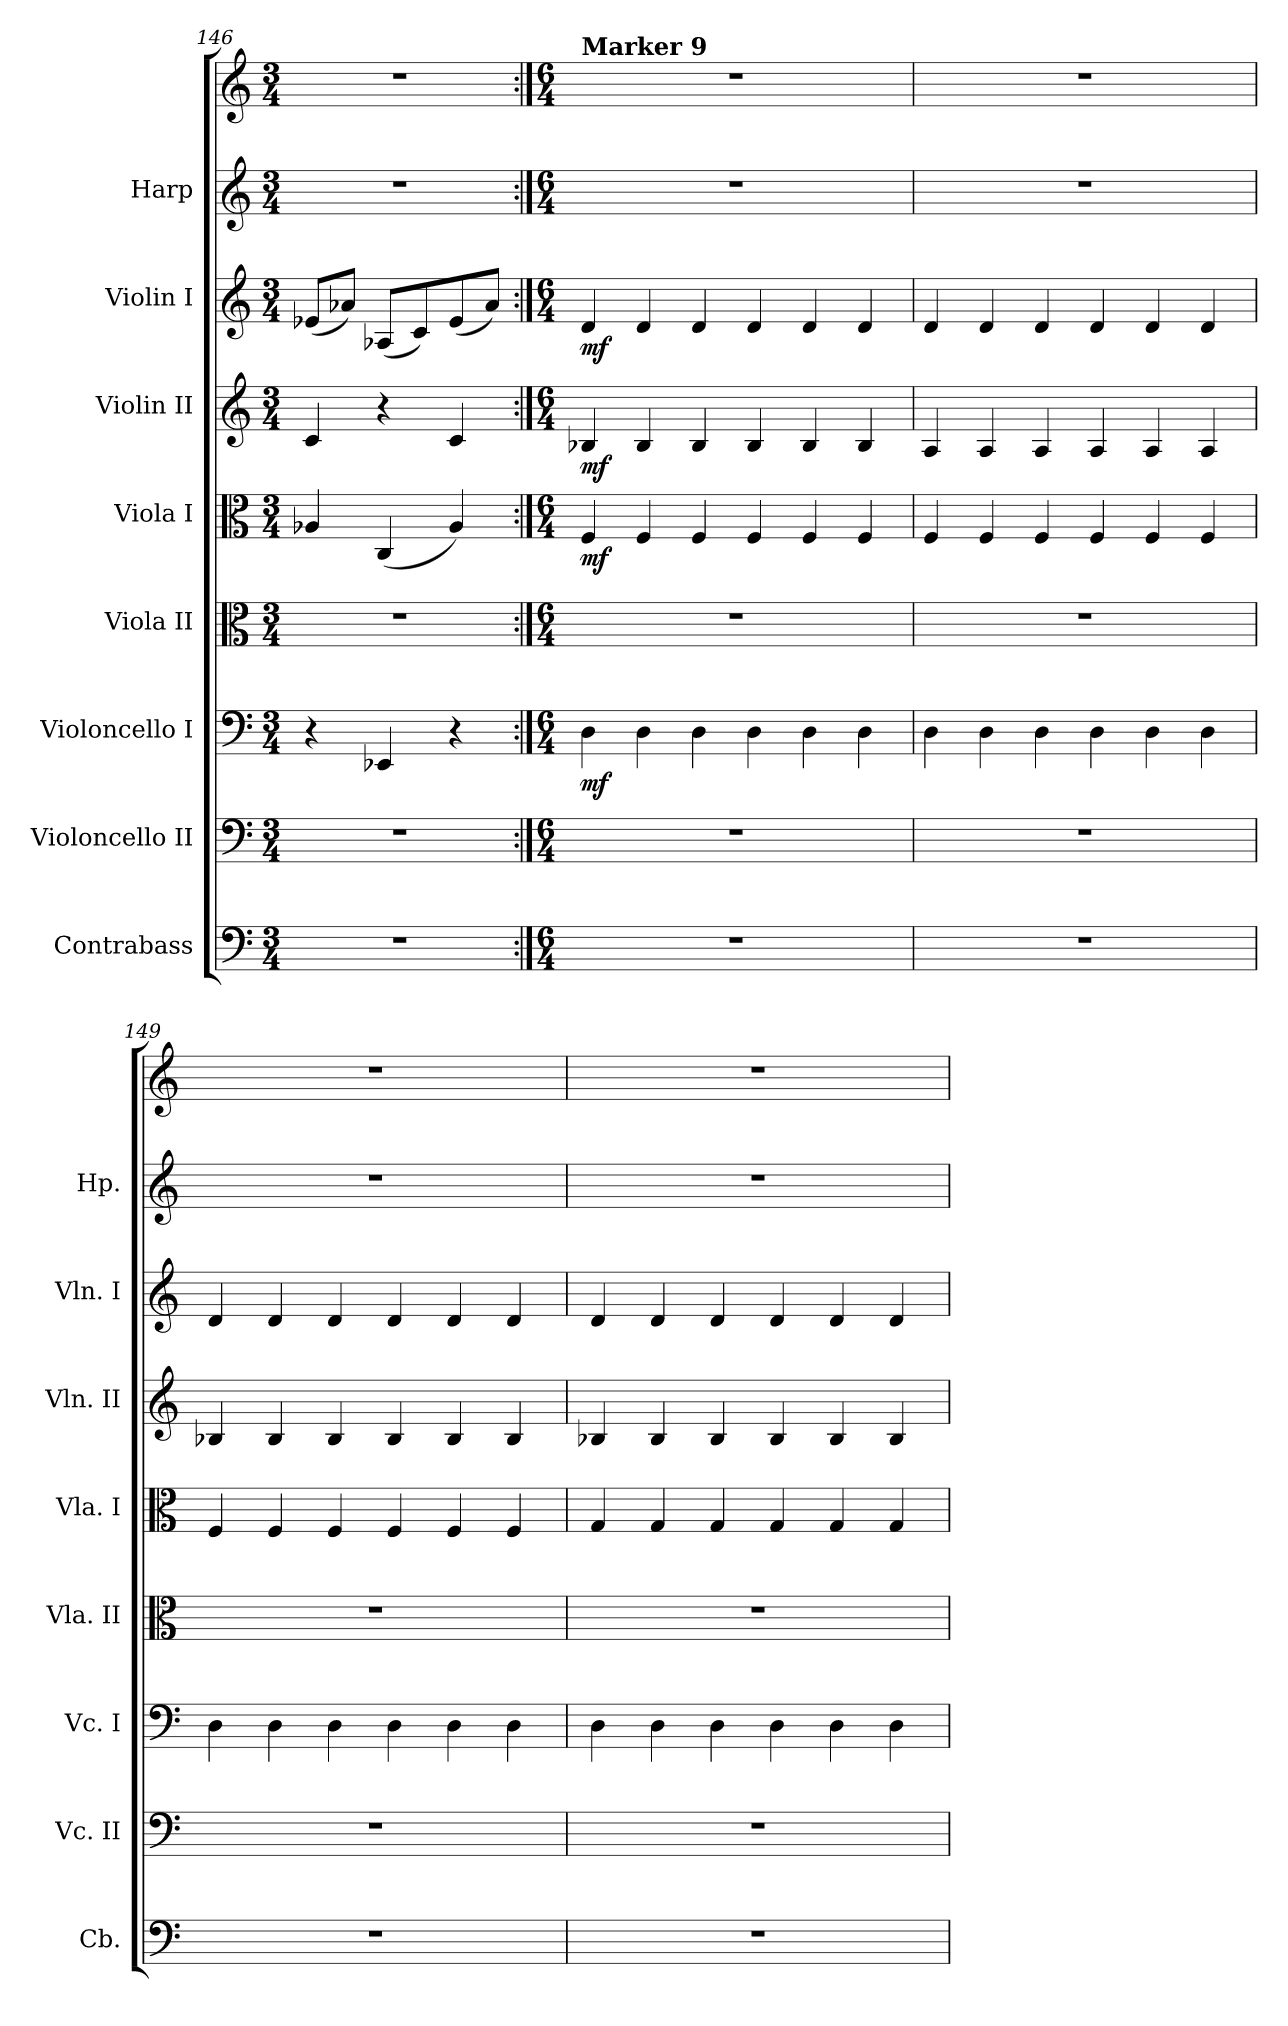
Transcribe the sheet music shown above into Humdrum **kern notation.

**kern	**kern	**kern	**dynam	**kern	**kern	**dynam	**kern	**dynam	**kern	**dynam	**kern	**kern
*part8	*part7	*part6	*part6	*part5	*part4	*part4	*part3	*part3	*part2	*part2	*part1	*part1
*staff9	*staff8	*staff7	*staff7	*staff6	*staff5	*staff5	*staff4	*staff4	*staff3	*staff3	*staff2	*staff1
*I"Contrabass	*I"Violoncello II	*I"Violoncello I	*	*I"Viola II	*I"Viola I	*	*I"Violin II	*	*I"Violin I	*	*I"Harp	*
*I'Cb.	*I'Vc. II	*I'Vc. I	*	*I'Vla. II	*I'Vla. I	*	*I'Vln. II	*	*I'Vln. I	*	*I'Hp.	*
*clefF4	*clefF4	*clefF4	*	*clefC3	*clefC3	*	*clefG2	*	*clefG2	*	*clefG2	*clefG2
*ITrd7c12	*	*	*	*	*	*	*	*	*	*	*	*
*k[]	*k[]	*k[]	*	*k[]	*k[]	*	*k[]	*	*k[]	*	*k[]	*k[]
*M3/4	*M3/4	*M3/4	*	*M3/4	*M3/4	*	*M3/4	*	*M3/4	*	*M3/4	*M3/4
=146	=146	=146	=146	=146	=146	=146	=146	=146	=146	=146	=146	=146
2.r	2.r	4r	.	2.r	4A-X/	.	4c/	.	(8e-X/	.	2.r	2.r
.	.	.	.	.	.	.	.	.	8a-X/J)	.	.	.
.	.	4EE-X/	.	.	(4C/	.	4r	.	(8A-X/L	.	.	.
.	.	.	.	.	.	.	.	.	8c/)	.	.	.
.	.	4r	.	.	4A-/)	.	4c/	.	(8e-/	.	.	.
.	.	.	.	.	.	.	.	.	8a-/J)	.	.	.
!!LO:PB:g=z
=147:|!	=147:|!	=147:|!	=147:|!	=147:|!	=147:|!	=147:|!	=147:|!	=147:|!	=147:|!	=147:|!	=147:|!	=147:|!
*M6/4	*M6/4	*M6/4	*	*M6/4	*M6/4	*	*M6/4	*	*M6/4	*	*M6/4	*M6/4
!	!	!	!	!	!	!	!	!	!	!	!	!LO:TX:a:B:t=Marker 9
!	!	!	!LO:DY:b	!	!	!LO:DY:b	!	!LO:DY:b	!	!LO:DY:b	!	!
1.r	1.r	4D\	mf	1.r	4F/	mf	4B-X/	mf	4d/	mf	1.r	1.r
.	.	4D\	.	.	4F/	.	4B-/	.	4d/	.	.	.
.	.	4D\	.	.	4F/	.	4B-/	.	4d/	.	.	.
.	.	4D\	.	.	4F/	.	4B-/	.	4d/	.	.	.
.	.	4D\	.	.	4F/	.	4B-/	.	4d/	.	.	.
.	.	4D\	.	.	4F/	.	4B-/	.	4d/	.	.	.
=148	=148	=148	=148	=148	=148	=148	=148	=148	=148	=148	=148	=148
1.r	1.r	4D\	.	1.r	4F/	.	4A/	.	4d/	.	1.r	1.r
.	.	4D\	.	.	4F/	.	4A/	.	4d/	.	.	.
.	.	4D\	.	.	4F/	.	4A/	.	4d/	.	.	.
.	.	4D\	.	.	4F/	.	4A/	.	4d/	.	.	.
.	.	4D\	.	.	4F/	.	4A/	.	4d/	.	.	.
.	.	4D\	.	.	4F/	.	4A/	.	4d/	.	.	.
=149	=149	=149	=149	=149	=149	=149	=149	=149	=149	=149	=149	=149
1.r	1.r	4D\	.	1.r	4F/	.	4B-X/	.	4d/	.	1.r	1.r
.	.	4D\	.	.	4F/	.	4B-/	.	4d/	.	.	.
.	.	4D\	.	.	4F/	.	4B-/	.	4d/	.	.	.
.	.	4D\	.	.	4F/	.	4B-/	.	4d/	.	.	.
.	.	4D\	.	.	4F/	.	4B-/	.	4d/	.	.	.
.	.	4D\	.	.	4F/	.	4B-/	.	4d/	.	.	.
=150	=150	=150	=150	=150	=150	=150	=150	=150	=150	=150	=150	=150
1.r	1.r	4D\	.	1.r	4G/	.	4B-X/	.	4d/	.	1.r	1.r
.	.	4D\	.	.	4G/	.	4B-/	.	4d/	.	.	.
.	.	4D\	.	.	4G/	.	4B-/	.	4d/	.	.	.
.	.	4D\	.	.	4G/	.	4B-/	.	4d/	.	.	.
.	.	4D\	.	.	4G/	.	4B-/	.	4d/	.	.	.
.	.	4D\	.	.	4G/	.	4B-/	.	4d/	.	.	.
=	=	=	=	=	=	=	=	=	=	=	=	=
*-	*-	*-	*-	*-	*-	*-	*-	*-	*-	*-	*-	*-
